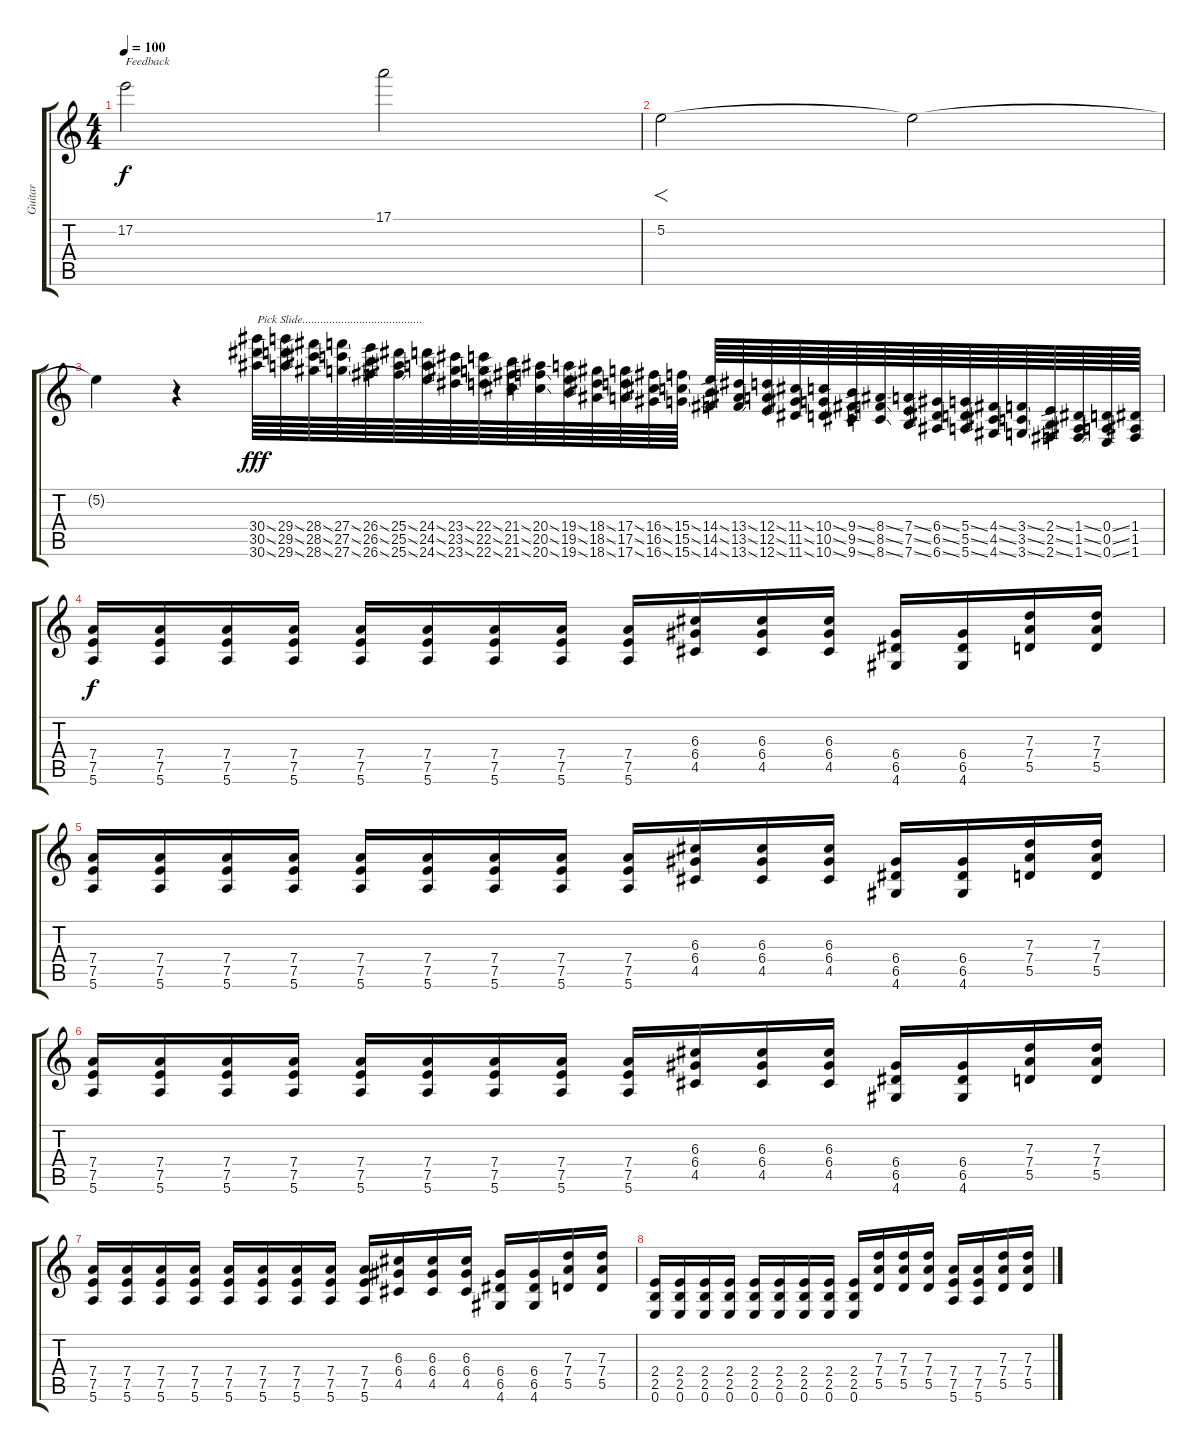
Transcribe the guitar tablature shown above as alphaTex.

\track ("Guitar" "Guitar") {instrument distortionguitar}
\staff {score tabs}
\tuning (E4 B3 G3 D3 A2 E2) {hide}
\ts (4 4)
\tempo 100
\clef g2
\ks c
17.2.2{txt "Feedback" dy f instrument distortionguitar} 17.1.2 |
5.2.2{f} 5.2{t}.2 |
5.2{t}.4 r.4 (30.4{ss} 30.5{ss} 30.6{ss}).64{txt "Pick Slide........................................" dy fff} (29.4{ss} 29.5{ss} 29.6{ss}).64 (28.4{ss} 28.5{ss} 28.6{ss}).64 (27.4{ss} 27.5{ss} 27.6{ss}).64 (26.4{ss} 26.5{ss} 26.6{ss}).64 (25.4{ss} 25.5{ss} 25.6{ss}).64 (24.4{ss} 24.5{ss} 24.6{ss}).64 (23.4{ss} 23.5{ss} 23.6{ss}).64 (22.4{ss} 22.5{ss} 22.6{ss}).64 (21.4{ss} 21.5{ss} 21.6{ss}).64 (20.4{ss} 20.5{ss} 20.6{ss}).64 (19.4{ss} 19.5{ss} 19.6{ss}).64 (18.4{ss} 18.5{ss} 18.6{ss}).64 (17.4{ss} 17.5{ss} 17.6{ss}).64 (16.4{ss} 16.5{ss} 16.6{ss}).64 (15.4{ss} 15.5{ss} 15.6{ss}).64 (14.4{ss} 14.5{ss} 14.6{ss}).64 (13.4{ss} 13.5{ss} 13.6{ss}).64 (12.4{ss} 12.5{ss} 12.6{ss}).64 (11.4{ss} 11.5{ss} 11.6{ss}).64 (10.4{ss} 10.5{ss} 10.6{ss}).64 (9.4{ss} 9.5{ss} 9.6{ss}).64 (8.4{ss} 8.5{ss} 8.6{ss}).64 (7.4{ss} 7.5{ss} 7.6{ss}).64 (6.4{ss} 6.5{ss} 6.6{ss}).64 (5.4{ss} 5.5{ss} 5.6{ss}).64 (4.4{ss} 4.5{ss} 4.6{ss}).64 (3.4{ss} 3.5{ss} 3.6{ss}).64 (2.4{ss} 2.5{ss} 2.6{ss}).64 (1.4{ss} 1.5{ss} 1.6{ss}).64 (0.4{ss} 0.5{ss} 0.6{ss}).64 (1.4 1.5 1.6).64 |
(7.4 7.5 5.6).16{dy f} (7.4 7.5 5.6).16 (7.4 7.5 5.6).16 (7.4 7.5 5.6).16 (7.4 7.5 5.6).16 (7.4 7.5 5.6).16 (7.4 7.5 5.6).16 (7.4 7.5 5.6).16 (7.4 7.5 5.6).16 (6.3 6.4 4.5).16 (6.3 6.4 4.5).16 (6.3 6.4 4.5).16 (6.4 6.5 4.6).16 (6.4 6.5 4.6).16 (7.3 7.4 5.5).16 (7.3 7.4 5.5).16 |
(7.4 7.5 5.6).16 (7.4 7.5 5.6).16 (7.4 7.5 5.6).16 (7.4 7.5 5.6).16 (7.4 7.5 5.6).16 (7.4 7.5 5.6).16 (7.4 7.5 5.6).16 (7.4 7.5 5.6).16 (7.4 7.5 5.6).16 (6.3 6.4 4.5).16 (6.3 6.4 4.5).16 (6.3 6.4 4.5).16 (6.4 6.5 4.6).16 (6.4 6.5 4.6).16 (7.3 7.4 5.5).16 (7.3 7.4 5.5).16 |
(7.4 7.5 5.6).16 (7.4 7.5 5.6).16 (7.4 7.5 5.6).16 (7.4 7.5 5.6).16 (7.4 7.5 5.6).16 (7.4 7.5 5.6).16 (7.4 7.5 5.6).16 (7.4 7.5 5.6).16 (7.4 7.5 5.6).16 (6.3 6.4 4.5).16 (6.3 6.4 4.5).16 (6.3 6.4 4.5).16 (6.4 6.5 4.6).16 (6.4 6.5 4.6).16 (7.3 7.4 5.5).16 (7.3 7.4 5.5).16 |
(7.4 7.5 5.6).16 (7.4 7.5 5.6).16 (7.4 7.5 5.6).16 (7.4 7.5 5.6).16 (7.4 7.5 5.6).16 (7.4 7.5 5.6).16 (7.4 7.5 5.6).16 (7.4 7.5 5.6).16 (7.4 7.5 5.6).16 (6.3 6.4 4.5).16 (6.3 6.4 4.5).16 (6.3 6.4 4.5).16 (6.4 6.5 4.6).16 (6.4 6.5 4.6).16 (7.3 7.4 5.5).16 (7.3 7.4 5.5).16 |
(2.4 2.5 0.6).16 (2.4 2.5 0.6).16 (2.4 2.5 0.6).16 (2.4 2.5 0.6).16 (2.4 2.5 0.6).16 (2.4 2.5 0.6).16 (2.4 2.5 0.6).16 (2.4 2.5 0.6).16 (2.4 2.5 0.6).16 (7.3 7.4 5.5).16 (7.3 7.4 5.5).16 (7.3 7.4 5.5).16 (7.4 7.5 5.6).16 (7.4 7.5 5.6).16 (7.3 7.4 5.5).16 (7.3 7.4 5.5).16
